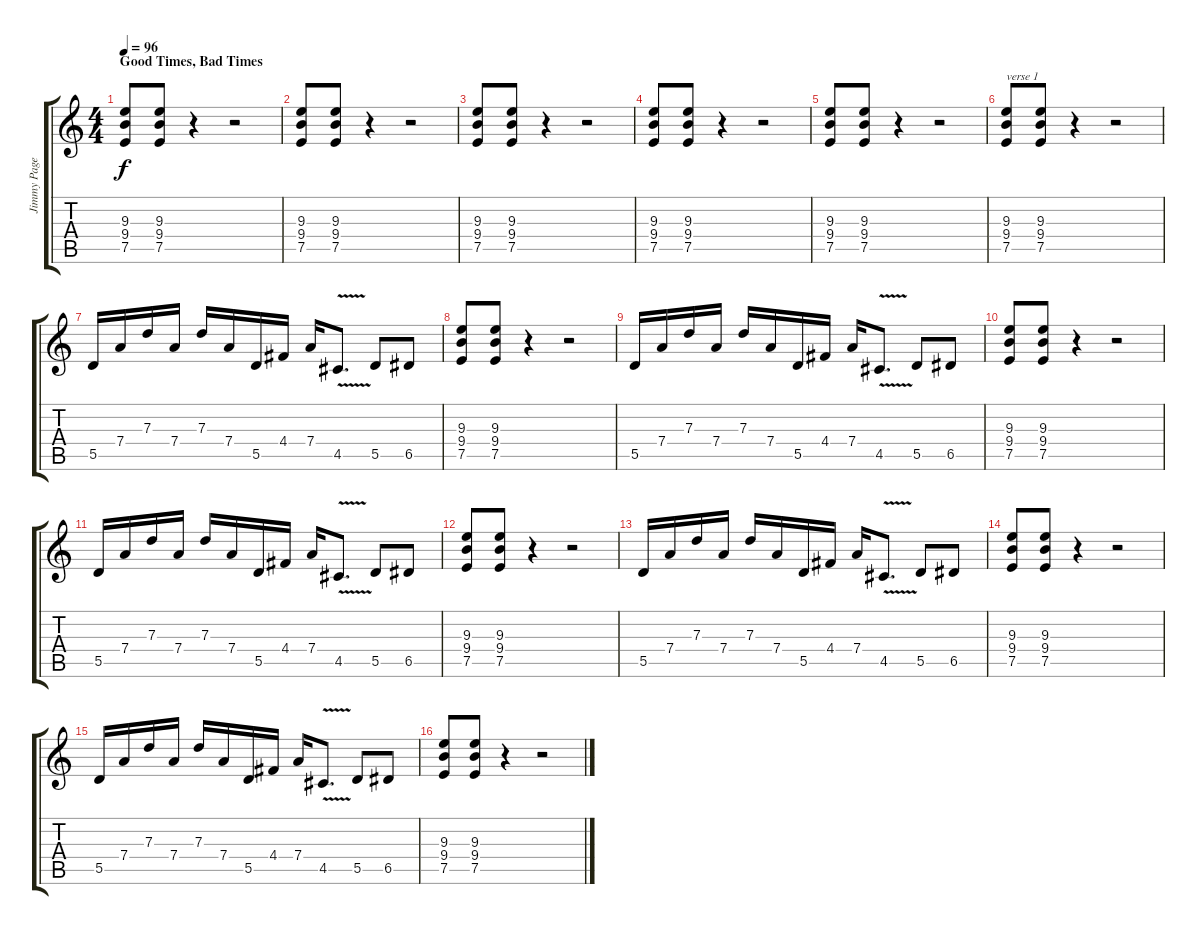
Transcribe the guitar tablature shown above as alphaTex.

\track ("Jimmy Page - Guitar" "Jimmy Page") {instrument overdrivenguitar}
\staff {score tabs}
\tuning (E4 B3 G3 D3 A2 E2) {hide}
\ts (4 4)
\section ("" "Good Times, Bad Times")
\tempo 96
\clef g2
\ks c
(9.3 9.4 7.5).8{dy f balance 11 instrument distortionguitar} (9.3 9.4 7.5).8 r.4 r.2 |
(9.3 9.4 7.5).8 (9.3 9.4 7.5).8 r.4 r.2 |
(9.3 9.4 7.5).8 (9.3 9.4 7.5).8 r.4 r.2 |
(9.3 9.4 7.5).8 (9.3 9.4 7.5).8 r.4 r.2 |
(9.3 9.4 7.5).8 (9.3 9.4 7.5).8 r.4 r.2 |
(9.3 9.4 7.5).8{txt "verse 1"} (9.3 9.4 7.5).8 r.4 r.2 |
5.5.16 7.4.16 7.3.16 7.4.16 7.3.16 7.4.16 5.5.16 4.4.16 7.4.16 4.5{v}.8{d} 5.5.8 6.5.8 |
(9.3 9.4 7.5).8 (9.3 9.4 7.5).8 r.4 r.2 |
5.5.16 7.4.16 7.3.16 7.4.16 7.3.16 7.4.16 5.5.16 4.4.16 7.4.16 4.5{v}.8{d} 5.5.8 6.5.8 |
(9.3 9.4 7.5).8 (9.3 9.4 7.5).8 r.4 r.2 |
5.5.16 7.4.16 7.3.16 7.4.16 7.3.16 7.4.16 5.5.16 4.4.16 7.4.16 4.5{v}.8{d} 5.5.8 6.5.8 |
(9.3 9.4 7.5).8 (9.3 9.4 7.5).8 r.4 r.2 |
5.5.16 7.4.16 7.3.16 7.4.16 7.3.16 7.4.16 5.5.16 4.4.16 7.4.16 4.5{v}.8{d} 5.5.8 6.5.8 |
(9.3 9.4 7.5).8 (9.3 9.4 7.5).8 r.4 r.2 |
5.5.16 7.4.16 7.3.16 7.4.16 7.3.16 7.4.16 5.5.16 4.4.16 7.4.16 4.5{v}.8{d} 5.5.8 6.5.8 |
(9.3 9.4 7.5).8 (9.3 9.4 7.5).8 r.4 r.2
